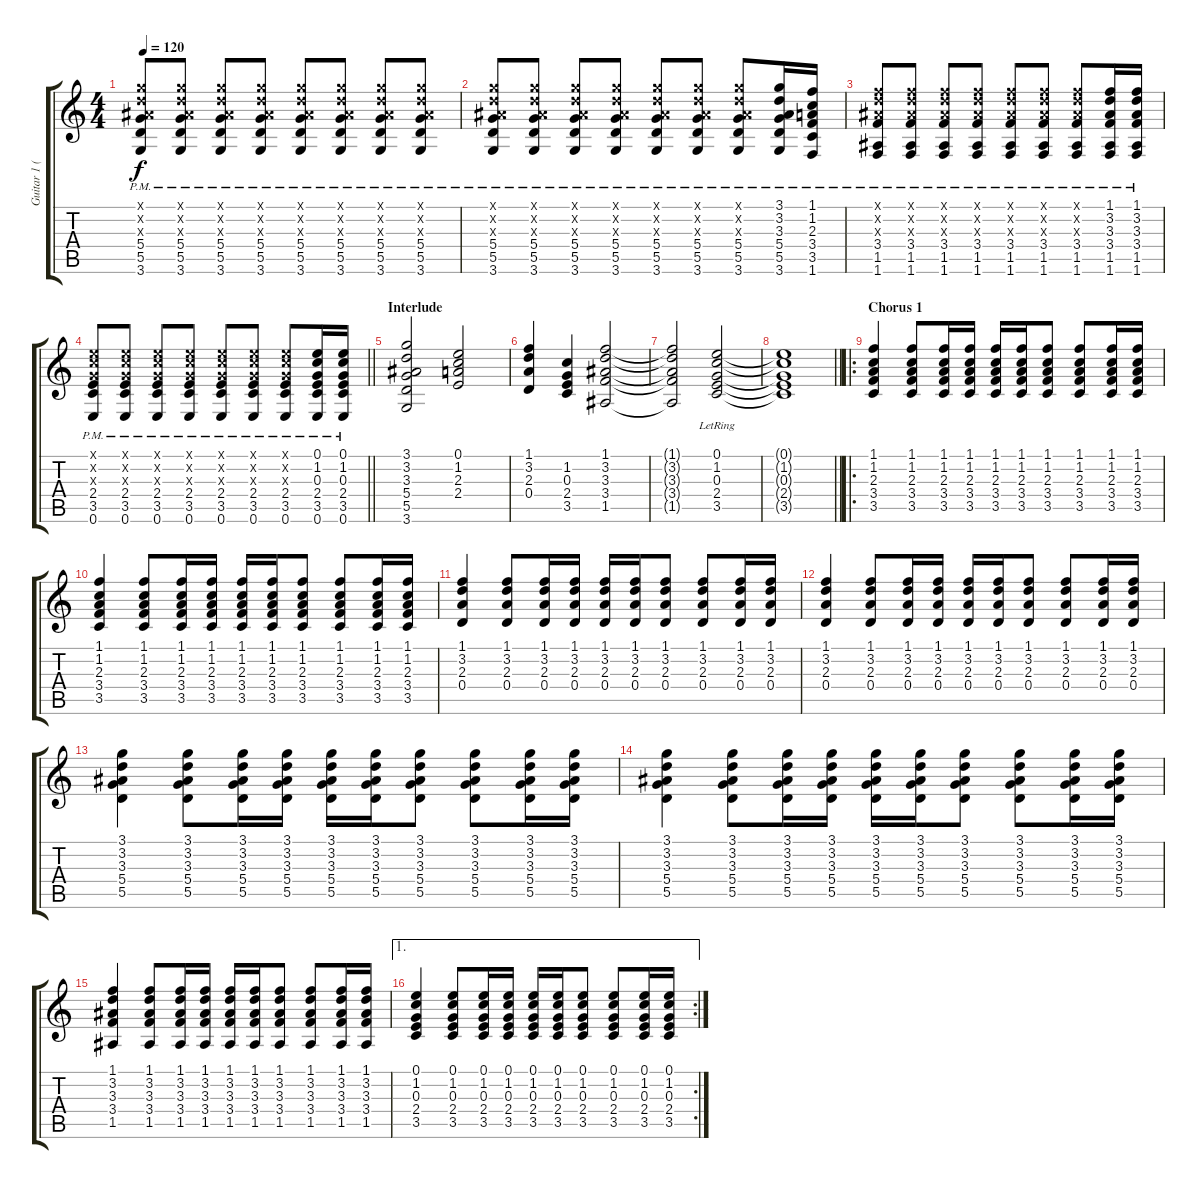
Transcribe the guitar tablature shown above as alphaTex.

\track ("Guitar 1 (rhythm)" "Guitar 1 (") {instrument acousticguitarsteel}
\staff {score tabs}
\tuning (E4 B3 G3 D3 A2 E2) {hide}
\ts (4 4)
\tempo 120
\clef g2
\ks c
(3.1{x} 3.2{x} 3.3{x} 5.4{pm} 5.5{pm} 3.6{pm}).8{dy f} (3.1{x} 3.2{x} 3.3{x} 5.4{pm} 5.5{pm} 3.6{pm}).8 (3.1{x} 3.2{x} 3.3{x} 5.4{pm} 5.5{pm} 3.6{pm}).8 (3.1{x} 3.2{x} 3.3{x} 5.4{pm} 5.5{pm} 3.6{pm}).8 (3.1{x} 3.2{x} 3.3{x} 5.4{pm} 5.5{pm} 3.6{pm}).8 (3.1{x} 3.2{x} 3.3{x} 5.4{pm} 5.5{pm} 3.6{pm}).8 (3.1{x} 3.2{x} 3.3{x} 5.4{pm} 5.5{pm} 3.6{pm}).8 (3.1{x} 3.2{x} 3.3{x} 5.4{pm} 5.5{pm} 3.6{pm}).8 |
(3.1{x} 3.2{x} 3.3{x} 5.4{pm} 5.5{pm} 3.6{pm}).8 (3.1{x} 3.2{x} 3.3{x} 5.4{pm} 5.5{pm} 3.6{pm}).8 (3.1{x} 3.2{x} 3.3{x} 5.4{pm} 5.5{pm} 3.6{pm}).8 (3.1{x} 3.2{x} 3.3{x} 5.4{pm} 5.5{pm} 3.6{pm}).8 (3.1{x} 3.2{x} 3.3{x} 5.4{pm} 5.5{pm} 3.6{pm}).8 (3.1{x} 3.2{x} 3.3{x} 5.4{pm} 5.5{pm} 3.6{pm}).8 (3.1{x} 3.2{x} 3.3{x} 5.4{pm} 5.5{pm} 3.6{pm}).8 (3.1{pm} 3.2{pm} 3.3{pm} 5.4{pm} 5.5{pm} 3.6{pm}).16 (1.1{pm} 1.2{pm} 2.3{pm} 3.4{pm} 3.5{pm} 1.6{pm}).16 |
(1.1{x} 3.2{x} 3.3{x} 3.4{pm} 1.5{pm} 1.6{pm}).8 (1.1{x} 3.2{x} 3.3{x} 3.4{pm} 1.5{pm} 1.6{pm}).8 (1.1{x} 3.2{x} 3.3{x} 3.4{pm} 1.5{pm} 1.6{pm}).8 (1.1{x} 3.2{x} 3.3{x} 3.4{pm} 1.5{pm} 1.6{pm}).8 (1.1{x} 3.2{x} 3.3{x} 3.4{pm} 1.5{pm} 1.6{pm}).8 (1.1{x} 3.2{x} 3.3{x} 3.4{pm} 1.5{pm} 1.6{pm}).8 (1.1{x} 3.2{x} 3.3{x} 3.4{pm} 1.5{pm} 1.6{pm}).8 (1.1{pm} 3.2{pm} 3.3{pm} 3.4{pm} 1.5{pm} 1.6{pm}).16 (1.1{pm} 3.2{pm} 3.3{pm} 3.4{pm} 1.5{pm} 1.6{pm}).16 |
\barLineRight lightlight
(0.1{x} 1.2{x} 0.3{x} 2.4{pm} 3.5{pm} 0.6{pm}).8 (0.1{x} 1.2{x} 0.3{x} 2.4{pm} 3.5{pm} 0.6{pm}).8 (0.1{x} 1.2{x} 0.3{x} 2.4{pm} 3.5{pm} 0.6{pm}).8 (0.1{x} 1.2{x} 0.3{x} 2.4{pm} 3.5{pm} 0.6{pm}).8 (0.1{x} 1.2{x} 0.3{x} 2.4{pm} 3.5{pm} 0.6{pm}).8 (0.1{x} 1.2{x} 0.3{x} 2.4{pm} 3.5{pm} 0.6{pm}).8 (0.1{x} 1.2{x} 0.3{x} 2.4{pm} 3.5{pm} 0.6{pm}).8 (0.1 1.2 0.3 2.4{pm} 3.5{pm} 0.6{pm}).16 (0.1 1.2 0.3 2.4{pm} 3.5{pm} 0.6{pm}).16 |
\section ("" "Interlude")
(3.1 3.2 3.3 5.4 5.5 3.6).2 (0.1 1.2 2.3 2.4).2 |
(1.1 3.2 2.3 0.4).4 (1.2 0.3 2.4 3.5).4 (1.1 3.2 3.3 3.4 1.5).2 |
(1.1{t} 3.2{t} 3.3{t} 3.4{t} 1.5{t}).2 (0.1{lr} 1.2{lr} 0.3{lr} 2.4{lr} 3.5{lr}).2 |
\barLineRight lightlight
(0.1{t} 1.2{t} 0.3{t} 2.4{t} 3.5{t}).1 |
\ro
\section ("" "Chorus 1")
(1.1 1.2 2.3 3.4 3.5).4 (1.1 1.2 2.3 3.4 3.5).8 (1.1 1.2 2.3 3.4 3.5).16 (1.1 1.2 2.3 3.4 3.5).16 (1.1 1.2 2.3 3.4 3.5).16 (1.1 1.2 2.3 3.4 3.5).16 (1.1 1.2 2.3 3.4 3.5).8 (1.1 1.2 2.3 3.4 3.5).8 (1.1 1.2 2.3 3.4 3.5).16 (1.1 1.2 2.3 3.4 3.5).16 |
(1.1 1.2 2.3 3.4 3.5).4 (1.1 1.2 2.3 3.4 3.5).8 (1.1 1.2 2.3 3.4 3.5).16 (1.1 1.2 2.3 3.4 3.5).16 (1.1 1.2 2.3 3.4 3.5).16 (1.1 1.2 2.3 3.4 3.5).16 (1.1 1.2 2.3 3.4 3.5).8 (1.1 1.2 2.3 3.4 3.5).8 (1.1 1.2 2.3 3.4 3.5).16 (1.1 1.2 2.3 3.4 3.5).16 |
(1.1 3.2 2.3 0.4).4 (1.1 3.2 2.3 0.4).8 (1.1 3.2 2.3 0.4).16 (1.1 3.2 2.3 0.4).16 (1.1 3.2 2.3 0.4).16 (1.1 3.2 2.3 0.4).16 (1.1 3.2 2.3 0.4).8 (1.1 3.2 2.3 0.4).8 (1.1 3.2 2.3 0.4).16 (1.1 3.2 2.3 0.4).16 |
(1.1 3.2 2.3 0.4).4 (1.1 3.2 2.3 0.4).8 (1.1 3.2 2.3 0.4).16 (1.1 3.2 2.3 0.4).16 (1.1 3.2 2.3 0.4).16 (1.1 3.2 2.3 0.4).16 (1.1 3.2 2.3 0.4).8 (1.1 3.2 2.3 0.4).8 (1.1 3.2 2.3 0.4).16 (1.1 3.2 2.3 0.4).16 |
(3.1 3.2 3.3 5.4 5.5).4 (3.1 3.2 3.3 5.4 5.5).8 (3.1 3.2 3.3 5.4 5.5).16 (3.1 3.2 3.3 5.4 5.5).16 (3.1 3.2 3.3 5.4 5.5).16 (3.1 3.2 3.3 5.4 5.5).16 (3.1 3.2 3.3 5.4 5.5).8 (3.1 3.2 3.3 5.4 5.5).8 (3.1 3.2 3.3 5.4 5.5).16 (3.1 3.2 3.3 5.4 5.5).16 |
(3.1 3.2 3.3 5.4 5.5).4 (3.1 3.2 3.3 5.4 5.5).8 (3.1 3.2 3.3 5.4 5.5).16 (3.1 3.2 3.3 5.4 5.5).16 (3.1 3.2 3.3 5.4 5.5).16 (3.1 3.2 3.3 5.4 5.5).16 (3.1 3.2 3.3 5.4 5.5).8 (3.1 3.2 3.3 5.4 5.5).8 (3.1 3.2 3.3 5.4 5.5).16 (3.1 3.2 3.3 5.4 5.5).16 |
(1.1 3.2 3.3 3.4 1.5).4 (1.1 3.2 3.3 3.4 1.5).8 (1.1 3.2 3.3 3.4 1.5).16 (1.1 3.2 3.3 3.4 1.5).16 (1.1 3.2 3.3 3.4 1.5).16 (1.1 3.2 3.3 3.4 1.5).16 (1.1 3.2 3.3 3.4 1.5).8 (1.1 3.2 3.3 3.4 1.5).8 (1.1 3.2 3.3 3.4 1.5).16 (1.1 3.2 3.3 3.4 1.5).16 |
\ae 1
\rc 2
(0.1 1.2 0.3 2.4 3.5).4 (0.1 1.2 0.3 2.4 3.5).8 (0.1 1.2 0.3 2.4 3.5).16 (0.1 1.2 0.3 2.4 3.5).16 (0.1 1.2 0.3 2.4 3.5).16 (0.1 1.2 0.3 2.4 3.5).16 (0.1 1.2 0.3 2.4 3.5).8 (0.1 1.2 0.3 2.4 3.5).8 (0.1 1.2 0.3 2.4 3.5).16 (0.1 1.2 0.3 2.4 3.5).16
